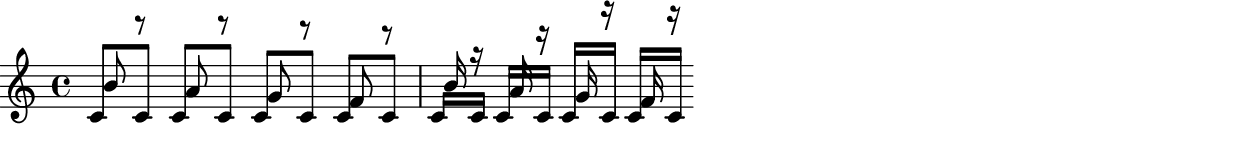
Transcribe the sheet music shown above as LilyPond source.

%% Generated by lilypond-book
%% Options: [exampleindent=10.16\mm,indent=0\mm,line-width=160\mm,paper-height=845.047\pt,paper-width=597.508\pt,papersize='(cons (* 597.508 pt) (* 845.047 pt))]
\include "lilypond-book-preamble.ly"


% ****************************************************************
% Start cut-&-pastable-section
% ****************************************************************

#(ly:set-option 'eps-box-padding 3.000000)



\paper {
  #(set-paper-size '(cons (* 597.508 pt) (* 845.047 pt)))
  indent = 0\mm
  line-width = 160\mm
  % offset the left padding, also add 1mm as lilypond creates cropped
  % images with a little space on the right
  line-width = #(- line-width (* mm  3.000000) (* mm 1))
}

\layout {
  
}




% ****************************************************************
% ly snippet:
% ****************************************************************
\sourcefilename "/lilypond-2.25.19/input/regression/beam-collision-beamcount.ly"
\sourcefileline 0
\version "2.19.21"
\header {
  texidoc = "Manual beams do not collide with notes."
}

\layout {
%  debug-beam-scoring = ##t
  indent = #0.0
}

\relative \new Staff {

  <<
    \new Voice {
      \voiceOne
      \repeat unfold 4 { c'8[ c] }
    }
    \new Voice \relative {
      \voiceThree
      \autoBeamOff
      b' r a r
      g r f r
    } 
  >>

   |
  
  <<
    \new Voice {
      \voiceOne
      \repeat unfold 4 { c16[ c] }
    }
    \new Voice \relative {
      \voiceThree
      \autoBeamOff
      b' r a r
      g r f r
    } 
  >>

}



% ****************************************************************
% end ly snippet
% ****************************************************************
